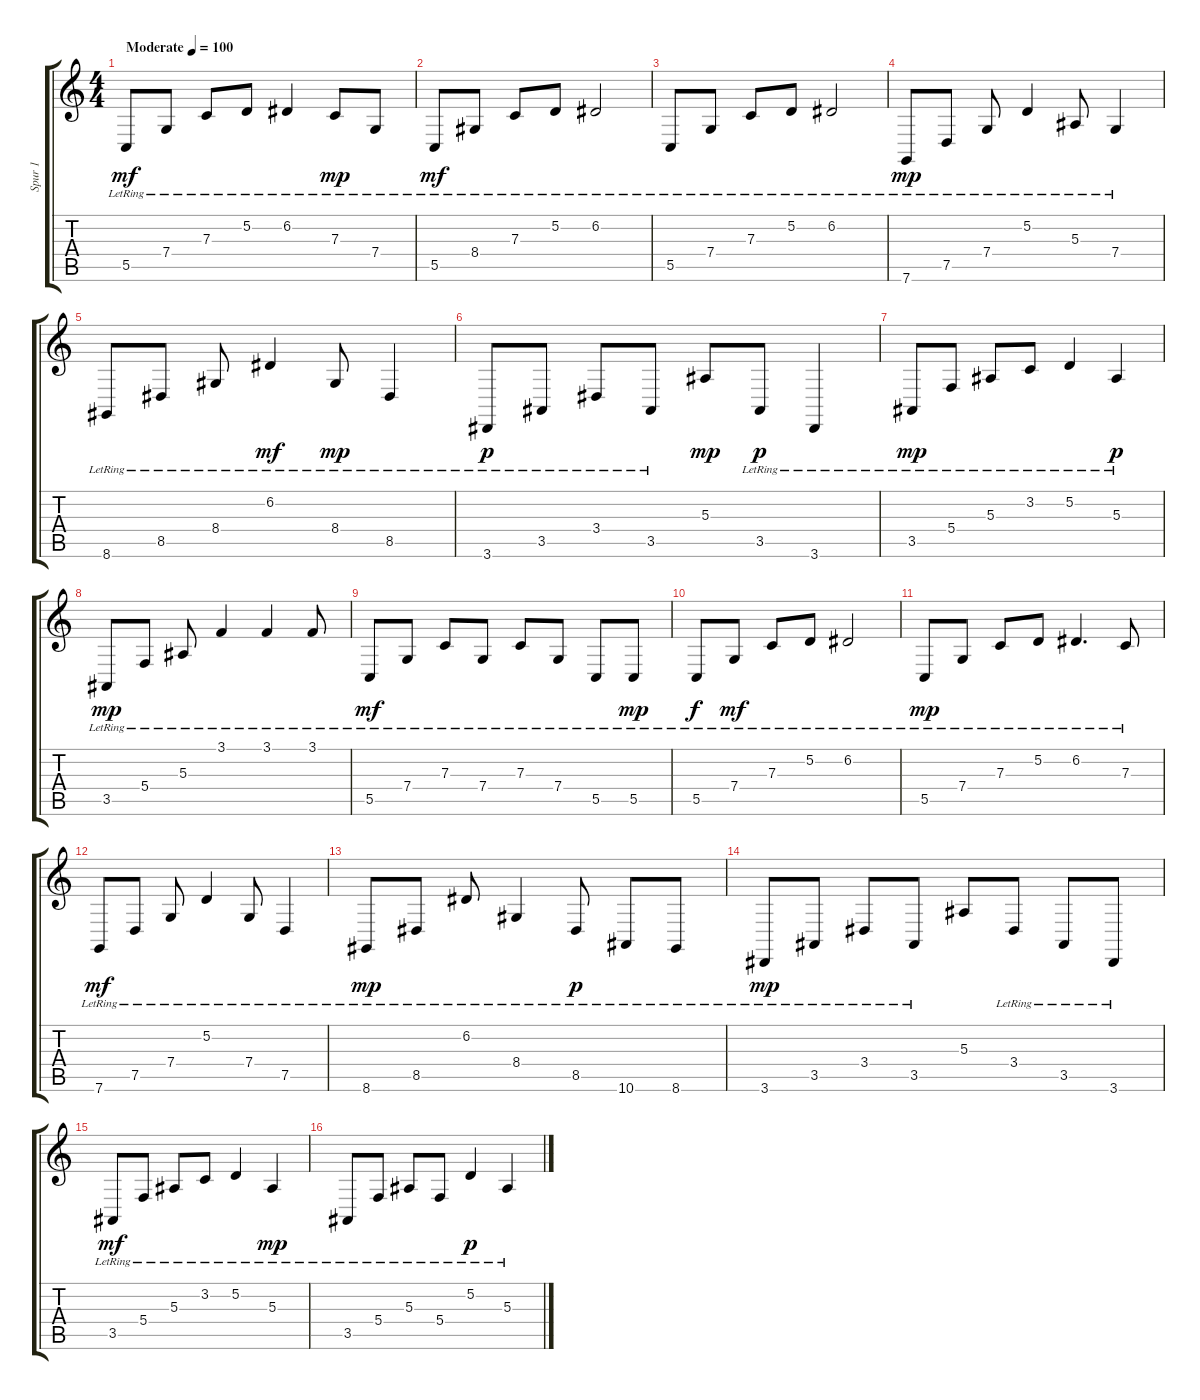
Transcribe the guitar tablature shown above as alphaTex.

\track ("Spur 1" "Spur 1") {instrument acousticgrandpiano}
\staff {score tabs}
\tuning (D4 A3 F3 C3 G2 C2) {hide}
\ts (4 4)
\tempo (100 "Moderate")
\clef g2
\ks c
5.5{lr}.8{dy mf instrument acousticgrandpiano} 7.4{lr}.8 7.3{lr}.8 5.2{lr}.8 6.2{lr}.4 7.3{lr}.8{dy mp} 7.4{lr}.8 |
5.5{lr}.8{dy mf} 8.4{lr}.8 7.3{lr}.8 5.2{lr}.8 6.2{lr}.2 |
5.5{lr}.8 7.4{lr}.8 7.3{lr}.8 5.2{lr}.8 6.2{lr}.2 |
7.6{lr}.8{dy mp} 7.5{lr}.8 7.4{lr}.8 5.2{lr}.4 5.3{lr}.8 7.4{lr}.4 |
8.6{lr}.8 8.5{lr}.8 8.4{lr}.8 6.2{lr}.4{dy mf} 8.4{lr}.8{dy mp} 8.5{lr}.4 |
3.6{lr}.8{dy p} 3.5{lr}.8 3.4{lr}.8 3.5{lr}.8 5.3.8{dy mp} 3.5{lr}.8{dy p} 3.6{lr}.4 |
3.5{lr}.8{dy mp} 5.4{lr}.8 5.3{lr}.8 3.2{lr}.8 5.2{lr}.4 5.3{lr}.4{dy p} |
3.5{lr}.8{dy mp} 5.4{lr}.8 5.3{lr}.8 3.1{lr}.4 3.1{lr}.4 3.1{lr}.8 |
5.5{lr}.8{dy mf} 7.4{lr}.8 7.3{lr}.8 7.4{lr}.8 7.3{lr}.8 7.4{lr}.8 5.5{lr}.8 5.5{lr}.8{dy mp} |
5.5{lr}.8{dy f} 7.4{lr}.8{dy mf} 7.3{lr}.8 5.2{lr}.8 6.2{lr}.2 |
5.5{lr}.8{dy mp} 7.4{lr}.8 7.3{lr}.8 5.2{lr}.8 6.2{lr}.4{d} 7.3{lr}.8 |
7.6{lr}.8{dy mf} 7.5{lr}.8 7.4{lr}.8 5.2{lr}.4 7.4{lr}.8 7.5{lr}.4 |
8.6{lr}.8{dy mp} 8.5{lr}.8 6.2{lr}.8 8.4{lr}.4 8.5{lr}.8{dy p} 10.6{lr}.8 8.6{lr}.8 |
3.6{lr}.8{dy mp} 3.5{lr}.8 3.4{lr}.8 3.5{lr}.8 5.3.8 3.4{lr}.8 3.5{lr}.8 3.6{lr}.8 |
3.5{lr}.8{dy mf} 5.4{lr}.8 5.3{lr}.8 3.2{lr}.8 5.2{lr}.4 5.3{lr}.4{dy mp} |
3.5{lr}.8 5.4{lr}.8 5.3{lr}.8 5.4{lr}.8 5.2{lr}.4{dy p} 5.3{lr}.4
